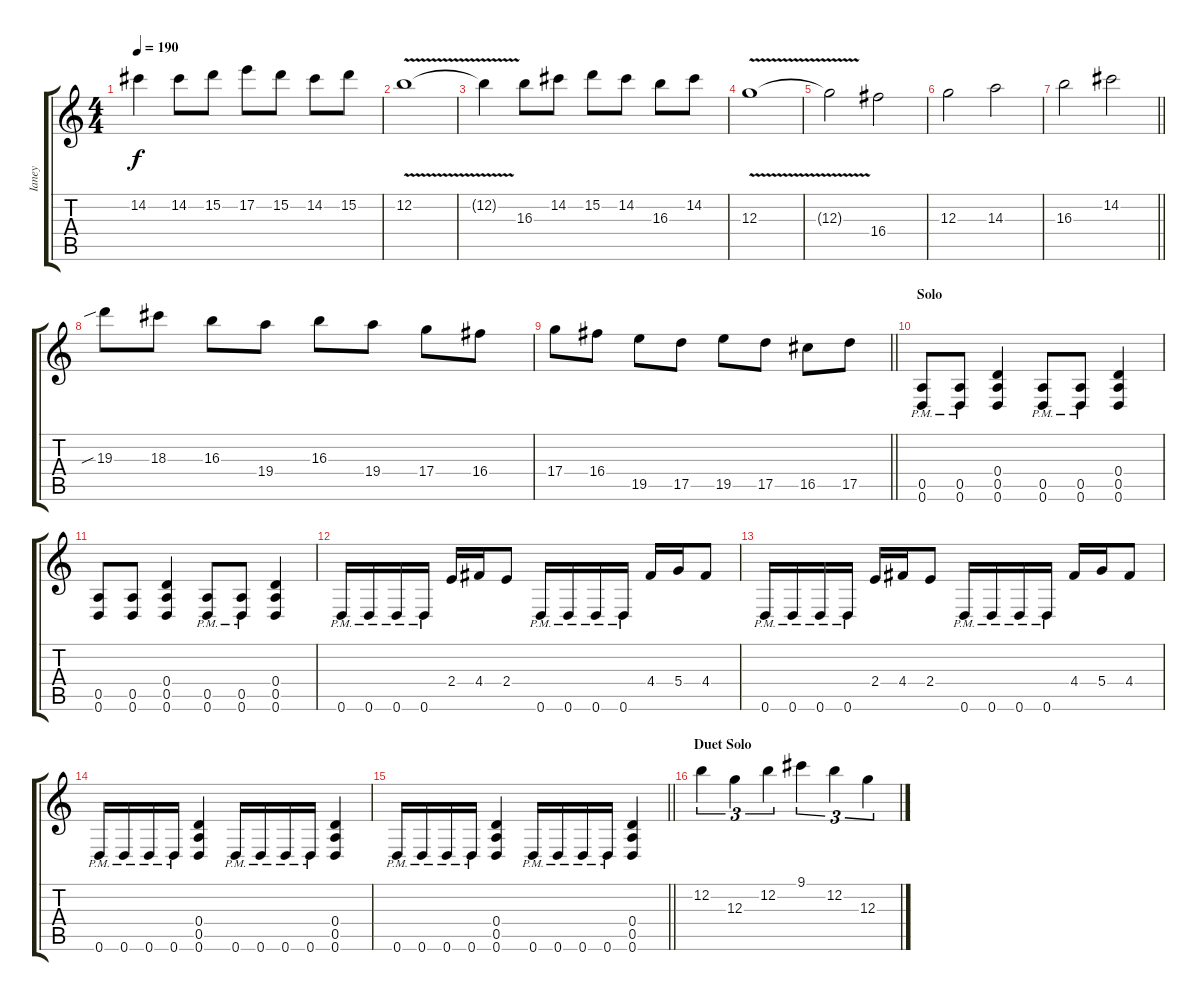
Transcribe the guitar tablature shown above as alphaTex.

\track ("Ianey" "Ianey") {instrument overdrivenguitar}
\staff {score tabs}
\tuning (E4 B3 G3 D3 A2 D2) {hide}
\ts (4 4)
\tempo 190
\clef g2
\ks c
14.2{t}.4{dy f} 14.2.8 15.2.8 17.2.8 15.2.8 14.2.8 15.2.8 |
12.2{v}.1 |
12.2{t}.4 16.3.8 14.2.8 15.2.8 14.2.8 16.3.8 14.2.8 |
12.3{v}.1 |
12.3{t}.2 16.4.2 |
12.3.2 14.3.2 |
\barLineRight lightlight
16.3.2 14.2.2 |
19.3{sib}.8 18.3.8 16.3.8 19.4.8 16.3.8 19.4.8 17.4.8 16.4.8 |
\barLineRight lightlight
17.4.8 16.4.8 19.5.8 17.5.8 19.5.8 17.5.8 16.5.8 17.5.8 |
\section ("" "Solo")
(0.5{pm} 0.6{pm}).8 (0.5{pm} 0.6{pm}).8 (0.4 0.5 0.6).4 (0.5{pm} 0.6{pm}).8 (0.5{pm} 0.6{pm}).8 (0.4 0.5 0.6).4 |
(0.5 0.6).8 (0.5 0.6).8 (0.4 0.5 0.6).4 (0.5{pm} 0.6{pm}).8 (0.5{pm} 0.6{pm}).8 (0.4 0.5 0.6).4 |
0.6{pm}.16 0.6{pm}.16 0.6{pm}.16 0.6{pm}.16 2.4.16 4.4.16 2.4.8 0.6{pm}.16 0.6{pm}.16 0.6{pm}.16 0.6{pm}.16 4.4.16 5.4.16 4.4.8 |
0.6{pm}.16 0.6{pm}.16 0.6{pm}.16 0.6{pm}.16 2.4.16 4.4.16 2.4.8 0.6{pm}.16 0.6{pm}.16 0.6{pm}.16 0.6{pm}.16 4.4.16 5.4.16 4.4.8 |
0.6{pm}.16 0.6{pm}.16 0.6{pm}.16 0.6{pm}.16 (0.4 0.5 0.6).4 0.6{pm}.16 0.6{pm}.16 0.6{pm}.16 0.6{pm}.16 (0.4 0.5 0.6).4 |
\barLineRight lightlight
0.6{pm}.16 0.6{pm}.16 0.6{pm}.16 0.6{pm}.16 (0.4 0.5 0.6).4 0.6{pm}.16 0.6{pm}.16 0.6{pm}.16 0.6{pm}.16 (0.4 0.5 0.6).4 |
\section ("" "Duet Solo")
12.2.4{tu (3 2)} 12.3.4{tu (3 2)} 12.2.4{tu (3 2)} 9.1.4{tu (3 2)} 12.2.4{tu (3 2)} 12.3.4{tu (3 2)}
